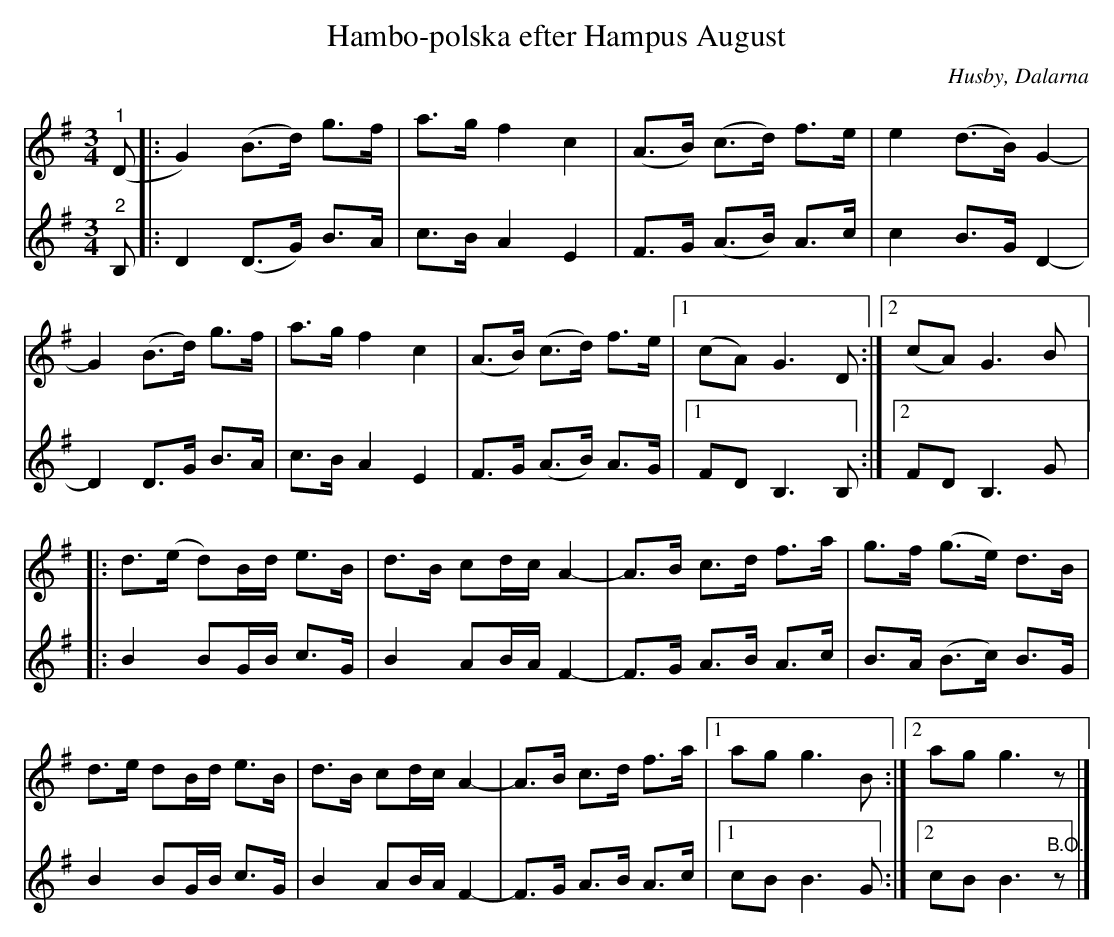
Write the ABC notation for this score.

X:1
T:Hambo-polska efter Hampus August
O:Husby, Dalarna
L:1/8
M:3/4
K:G
V:1
"^1" (D |: G2) (B>d) g>f | a>g f2 c2 | (A>B) (c>d) f>e | e2 (d>B) G2- |
G2 (B>d) g>f | a>g f2 c2 | (A>B) (c>d) f>e |1 (cA) G3 D :|2 (cA) G3 B |:
d>(e d)B/d/ e>B | d>B cd/c/ A2- | A>B c>d f>a | g>f (g>e) d>B |
d>e dB/d/ e>B | d>B cd/c/ A2- | A>B c>d f>a |1 ag g3 B :|2 ag g3 z |]
V:2
"^2" B, |: D2 (D>G) B>A | c>B A2 E2 | F>G (A>B) A>c | c2 B>G D2- |
D2 D>G B>A | c>B A2 E2 | F>G (A>B) A>G |1 FD B,3 B, :|2 FD B,3 G |:
B2 BG/B/ c>G | B2 AB/A/ F2- | F>G A>B A>c | B>A (B>c) B>G |
B2 BG/B/ c>G | B2 AB/A/ F2- | F>G A>B A>c |1 cB B3 G :|2 cB B3"^B.O." z |]
